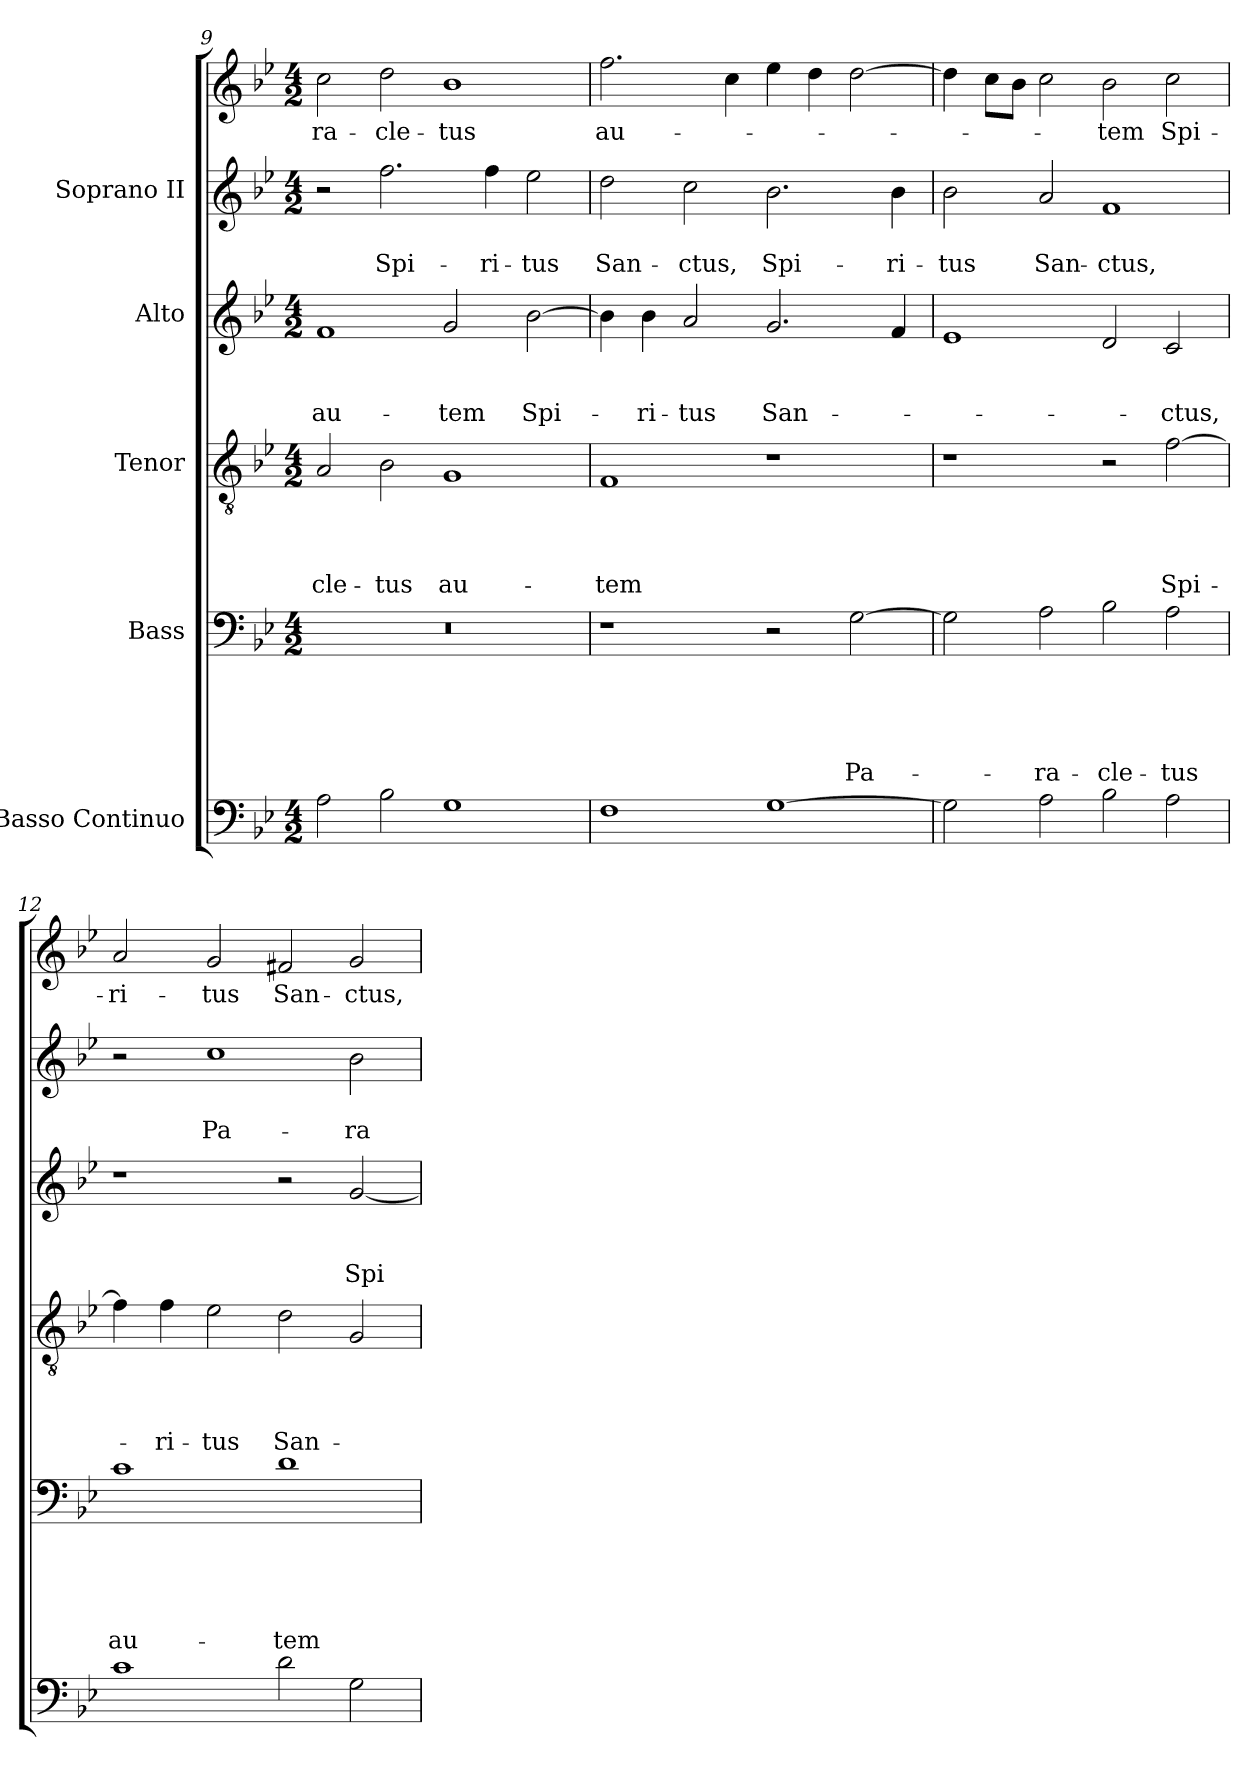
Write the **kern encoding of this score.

**kern	**kern	**text	**text	**text	**text	**text	**kern	**text	**text	**text	**text	**kern	**text	**text	**text	**kern	**text	**text	**kern	**text
*part6	*part5	*part5	*part5	*part5	*part5	*part5	*part4	*part4	*part4	*part4	*part4	*part3	*part3	*part3	*part3	*part2	*part2	*part2	*part1	*part1
*staff6	*staff5	*staff5	*staff5	*staff5	*staff5	*staff5	*staff4	*staff4	*staff4	*staff4	*staff4	*staff3	*staff3	*staff3	*staff3	*staff2	*staff2	*staff2	*staff1	*staff1
*I"Basso Continuo	*I"Bass	*	*	*	*	*	*I"Tenor	*	*	*	*	*I"Alto	*	*	*	*I"Soprano II	*	*	*	*
!!LO:PB:g=z
*clefF4	*clefF4	*	*	*	*	*	*clefGv2	*	*	*	*	*clefG2	*	*	*	*clefG2	*	*	*clefG2	*
*k[b-e-]	*k[b-e-]	*	*	*	*	*	*k[b-e-]	*	*	*	*	*k[b-e-]	*	*	*	*k[b-e-]	*	*	*k[b-e-]	*
*B-:	*B-:	*	*	*	*	*	*B-:	*	*	*	*	*B-:	*	*	*	*B-:	*	*	*B-:	*
*M4/2	*M4/2	*	*	*	*	*	*M4/2	*	*	*	*	*M4/2	*	*	*	*M4/2	*	*	*M4/2	*
=9	=9	=9	=9	=9	=9	=9	=9	=9	=9	=9	=9	=9	=9	=9	=9	=9	=9	=9	=9	=9
!	!	!	!	!	!	!	!	!	!	!	!LO:LY:b	!	!	!	!LO:LY:b	!	!	!	!	!LO:LY:b
2A\	0r	.	.	.	.	.	2A/	.	.	.	-cle-	1f	.	.	au-	2r	.	.	2cc\	-ra-
!	!	!	!	!	!	!	!	!	!	!	!LO:LY:b	!	!	!	!	!	!	!LO:LY:b	!	!LO:LY:b
2B-\	.	.	.	.	.	.	2B-\	.	.	.	-tus	.	.	.	.	2.ff\	.	Spi-	2dd\	-cle-
!	!	!	!	!	!	!	!	!	!	!	!LO:LY:b	!	!	!	!LO:LY:b	!	!	!	!	!LO:LY:b
1G	.	.	.	.	.	.	1G	.	.	.	au-	2g/	.	.	-tem	.	.	.	1b-	-tus
!	!	!	!	!	!	!	!	!	!	!	!	!	!	!	!	!	!	!LO:LY:b	!	!
.	.	.	.	.	.	.	.	.	.	.	.	.	.	.	.	4ff\	.	-ri-	.	.
!	!	!	!	!	!	!	!	!	!	!	!	!	!	!	!LO:LY:b	!	!	!LO:LY:b	!	!
.	.	.	.	.	.	.	.	.	.	.	.	[2b-\	.	.	Spi-	2ee-\	.	-tus	.	.
=10	=10	=10	=10	=10	=10	=10	=10	=10	=10	=10	=10	=10	=10	=10	=10	=10	=10	=10	=10	=10
!	!	!	!	!	!	!	!	!	!	!	!LO:LY:b	!	!	!	!	!	!	!LO:LY:b	!	!LO:LY:b
1F	1r	.	.	.	.	.	1F	.	.	.	-tem	4b-\]	.	.	.	2dd\	.	San-	2.ff\	au-
!	!	!	!	!	!	!	!	!	!	!	!	!	!	!	!LO:LY:b	!	!	!	!	!
.	.	.	.	.	.	.	.	.	.	.	.	4b-\	.	.	-ri-	.	.	.	.	.
!	!	!	!	!	!	!	!	!	!	!	!	!	!	!	!LO:LY:b	!	!	!LO:LY:b	!	!
.	.	.	.	.	.	.	.	.	.	.	.	2a/	.	.	-tus	2cc\	.	-ctus,	.	.
.	.	.	.	.	.	.	.	.	.	.	.	.	.	.	.	.	.	.	4cc\	.
!	!	!	!	!	!	!	!	!	!	!	!	!	!	!	!LO:LY:b	!	!	!LO:LY:b	!	!
[1G	2r	.	.	.	.	.	1r	.	.	.	.	2.g/	.	.	San-	2.b-\	.	Spi-	4ee-\	.
.	.	.	.	.	.	.	.	.	.	.	.	.	.	.	.	.	.	.	4dd\	.
!	!	!	!	!	!	!LO:LY:b	!	!	!	!	!	!	!	!	!	!	!	!	!	!
.	[2G\	.	.	.	.	Pa-	.	.	.	.	.	.	.	.	.	.	.	.	[2dd\	.
!	!	!	!	!	!	!	!	!	!	!	!	!	!	!	!	!	!	!LO:LY:b	!	!
.	.	.	.	.	.	.	.	.	.	.	.	4f/	.	.	.	4b-\	.	-ri-	.	.
=11	=11	=11	=11	=11	=11	=11	=11	=11	=11	=11	=11	=11	=11	=11	=11	=11	=11	=11	=11	=11
!	!	!	!	!	!	!	!	!	!	!	!	!	!	!	!	!	!	!LO:LY:b	!	!
2G\]	2G\]	.	.	.	.	.	1r	.	.	.	.	1e-	.	.	.	2b-\	.	-tus	4dd\]	.
.	.	.	.	.	.	.	.	.	.	.	.	.	.	.	.	.	.	.	8cc\L	.
.	.	.	.	.	.	.	.	.	.	.	.	.	.	.	.	.	.	.	8b-\J	.
!	!	!	!	!	!	!LO:LY:b	!	!	!	!	!	!	!	!	!	!	!	!LO:LY:b	!	!
2A\	2A\	.	.	.	.	-ra-	.	.	.	.	.	.	.	.	.	2a/	.	San-	2cc\	.
!	!	!	!	!	!	!LO:LY:b	!	!	!	!	!	!	!	!	!	!	!	!LO:LY:b	!	!LO:LY:b
2B-\	2B-\	.	.	.	.	-cle-	2r	.	.	.	.	2d/	.	.	.	1f	.	-ctus,	2b-\	-tem
!	!	!	!	!	!	!LO:LY:b	!	!	!	!	!LO:LY:b	!	!	!	!LO:LY:b	!	!	!	!	!LO:LY:b
2A\	2A\	.	.	.	.	-tus	[2f\	.	.	.	Spi-	2c/	.	.	-ctus,	.	.	.	2cc\	Spi-
=12	=12	=12	=12	=12	=12	=12	=12	=12	=12	=12	=12	=12	=12	=12	=12	=12	=12	=12	=12	=12
!	!	!	!	!	!	!LO:LY:b	!	!	!	!	!	!	!	!	!	!	!	!	!	!LO:LY:b
1c	1c	.	.	.	.	au-	4f\]	.	.	.	.	1r	.	.	.	2r	.	.	2a/	-ri-
!	!	!	!	!	!	!	!	!	!	!	!LO:LY:b	!	!	!	!	!	!	!	!	!
.	.	.	.	.	.	.	4f\	.	.	.	-ri-	.	.	.	.	.	.	.	.	.
!	!	!	!	!	!	!	!	!	!	!	!LO:LY:b	!	!	!	!	!	!	!LO:LY:b	!	!LO:LY:b
.	.	.	.	.	.	.	2e-\	.	.	.	-tus	.	.	.	.	1cc	.	Pa-	2g/	-tus
!	!	!	!	!	!	!LO:LY:b	!	!	!	!	!LO:LY:b	!	!	!	!	!	!	!	!	!LO:LY:b
2d\	1d	.	.	.	.	-tem	2d\	.	.	.	San-	2r	.	.	.	.	.	.	2f#X/	San-
!	!	!	!	!	!	!	!	!	!	!	!	!	!	!	!LO:LY:b	!	!	!LO:LY:b	!	!LO:LY:b
2G\	.	.	.	.	.	.	2G/	.	.	.	.	[2g/	.	.	Spi-	2b-\	.	-ra-	2g/	-ctus,
=	=	=	=	=	=	=	=	=	=	=	=	=	=	=	=	=	=	=	=	=
*-	*-	*-	*-	*-	*-	*-	*-	*-	*-	*-	*-	*-	*-	*-	*-	*-	*-	*-	*-	*-
